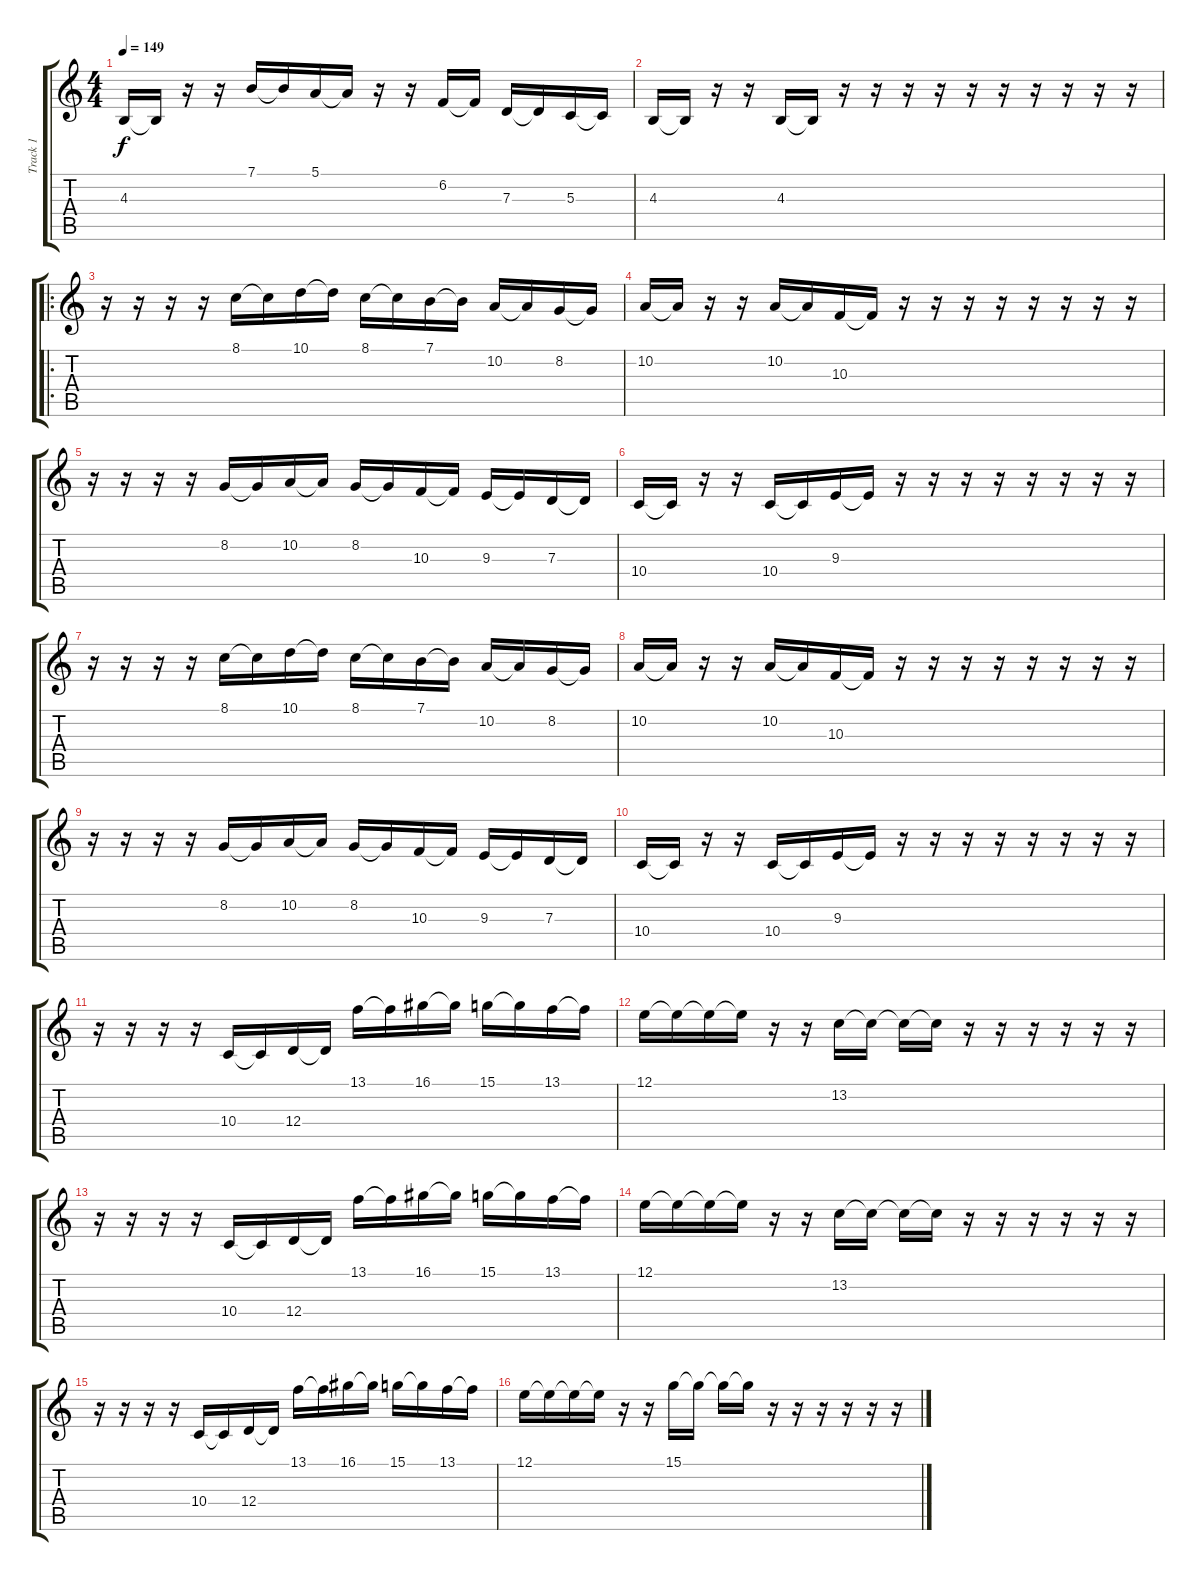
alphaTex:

\track ("Track 1" "Track 1") {instrument lead5charang}
\staff {score tabs}
\tuning (E4 B3 G3 D3 A2 E2) {hide}
\ts (4 4)
\tempo 149
\clef g2
\ks c
4.3.16{dy f} 4.3{t}.16 r.16 r.16 7.1.16 7.1{t}.16 5.1.16 5.1{t}.16 r.16 r.16 6.2.16 6.2{t}.16 7.3.16 7.3{t}.16 5.3.16 5.3{t}.16 |
4.3.16 4.3{t}.16 r.16 r.16 4.3.16 4.3{t}.16 r.16 r.16 r.16 r.16 r.16 r.16 r.16 r.16 r.16 r.16 |
\ro
r.16 r.16 r.16 r.16 8.1.16 8.1{t}.16 10.1.16 10.1{t}.16 8.1.16 8.1{t}.16 7.1.16 7.1{t}.16 10.2.16 10.2{t}.16 8.2.16 8.2{t}.16 |
10.2.16 10.2{t}.16 r.16 r.16 10.2.16 10.2{t}.16 10.3.16 10.3{t}.16 r.16 r.16 r.16 r.16 r.16 r.16 r.16 r.16 |
r.16 r.16 r.16 r.16 8.2.16 8.2{t}.16 10.2.16 10.2{t}.16 8.2.16 8.2{t}.16 10.3.16 10.3{t}.16 9.3.16 9.3{t}.16 7.3.16 7.3{t}.16 |
10.4.16 10.4{t}.16 r.16 r.16 10.4.16 10.4{t}.16 9.3.16 9.3{t}.16 r.16 r.16 r.16 r.16 r.16 r.16 r.16 r.16 |
r.16 r.16 r.16 r.16 8.1.16 8.1{t}.16 10.1.16 10.1{t}.16 8.1.16 8.1{t}.16 7.1.16 7.1{t}.16 10.2.16 10.2{t}.16 8.2.16 8.2{t}.16 |
10.2.16 10.2{t}.16 r.16 r.16 10.2.16 10.2{t}.16 10.3.16 10.3{t}.16 r.16 r.16 r.16 r.16 r.16 r.16 r.16 r.16 |
r.16 r.16 r.16 r.16 8.2.16 8.2{t}.16 10.2.16 10.2{t}.16 8.2.16 8.2{t}.16 10.3.16 10.3{t}.16 9.3.16 9.3{t}.16 7.3.16 7.3{t}.16 |
10.4.16 10.4{t}.16 r.16 r.16 10.4.16 10.4{t}.16 9.3.16 9.3{t}.16 r.16 r.16 r.16 r.16 r.16 r.16 r.16 r.16 |
r.16 r.16 r.16 r.16 10.4.16 10.4{t}.16 12.4.16 12.4{t}.16 13.1.16 13.1{t}.16 16.1.16 16.1{t}.16 15.1.16 15.1{t}.16 13.1.16 13.1{t}.16 |
12.1.16 12.1{t}.16 12.1{t}.16 12.1{t}.16 r.16 r.16 13.2.16 13.2{t}.16 13.2{t}.16 13.2{t}.16 r.16 r.16 r.16 r.16 r.16 r.16 |
r.16 r.16 r.16 r.16 10.4.16 10.4{t}.16 12.4.16 12.4{t}.16 13.1.16 13.1{t}.16 16.1.16 16.1{t}.16 15.1.16 15.1{t}.16 13.1.16 13.1{t}.16 |
12.1.16 12.1{t}.16 12.1{t}.16 12.1{t}.16 r.16 r.16 13.2.16 13.2{t}.16 13.2{t}.16 13.2{t}.16 r.16 r.16 r.16 r.16 r.16 r.16 |
r.16 r.16 r.16 r.16 10.4.16 10.4{t}.16 12.4.16 12.4{t}.16 13.1.16 13.1{t}.16 16.1.16 16.1{t}.16 15.1.16 15.1{t}.16 13.1.16 13.1{t}.16 |
12.1.16 12.1{t}.16 12.1{t}.16 12.1{t}.16 r.16 r.16 15.1.16 15.1{t}.16 15.1{t}.16 15.1{t}.16 r.16 r.16 r.16 r.16 r.16 r.16
